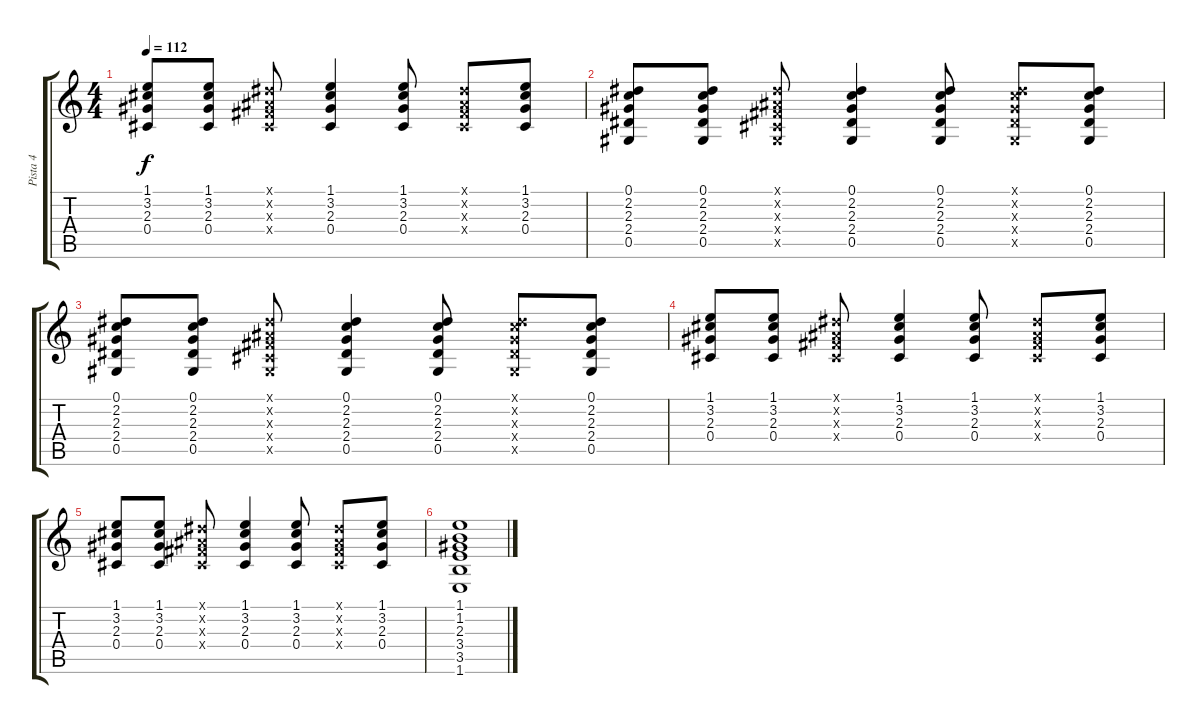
\track ("Pista 4" "Pista 4") {instrument acousticguitarsteel}
\staff {score tabs}
\tuning (Eb4 Bb3 Gb3 Db3 Ab2 Eb2) {hide}
\ts (4 4)
\tempo 112
\clef g2
\ks c
(1.1 3.2 2.3 0.4).8{dy f} (1.1 3.2 2.3 0.4).8 (0.1{x} 0.2{x} 0.3{x} 0.4{x}).8 (1.1 3.2 2.3 0.4).4 (1.1 3.2 2.3 0.4).8 (0.1{x} 0.2{x} 0.3{x} 0.4{x}).8 (1.1 3.2 2.3 0.4).8 |
(0.1 2.2 2.3 2.4 0.5).8 (0.1 2.2 2.3 2.4 0.5).8 (0.1{x} 0.2{x} 0.3{x} 0.4{x} 0.5{x}).8 (0.1 2.2 2.3 2.4 0.5).4 (0.1 2.2 2.3 2.4 0.5).8 (0.1{x} 2.2{x} 2.3{x} 2.4{x} 0.5{x}).8 (0.1 2.2 2.3 2.4 0.5).8 |
(0.1 2.2 2.3 2.4 0.5).8 (0.1 2.2 2.3 2.4 0.5).8 (0.1{x} 0.2{x} 0.3{x} 0.4{x} 0.5{x}).8 (0.1 2.2 2.3 2.4 0.5).4 (0.1 2.2 2.3 2.4 0.5).8 (0.1{x} 2.2{x} 2.3{x} 2.4{x} 0.5{x}).8 (0.1 2.2 2.3 2.4 0.5).8 |
(1.1 3.2 2.3 0.4).8 (1.1 3.2 2.3 0.4).8 (0.1{x} 0.2{x} 0.3{x} 0.4{x}).8 (1.1 3.2 2.3 0.4).4 (1.1 3.2 2.3 0.4).8 (0.1{x} 0.2{x} 0.3{x} 0.4{x}).8 (1.1 3.2 2.3 0.4).8 |
(1.1 3.2 2.3 0.4).8 (1.1 3.2 2.3 0.4).8 (0.1{x} 0.2{x} 0.3{x} 0.4{x}).8 (1.1 3.2 2.3 0.4).4 (1.1 3.2 2.3 0.4).8 (0.1{x} 0.2{x} 0.3{x} 0.4{x}).8 (1.1 3.2 2.3 0.4).8 |
(1.1 1.2 2.3 3.4 3.5 1.6).1
